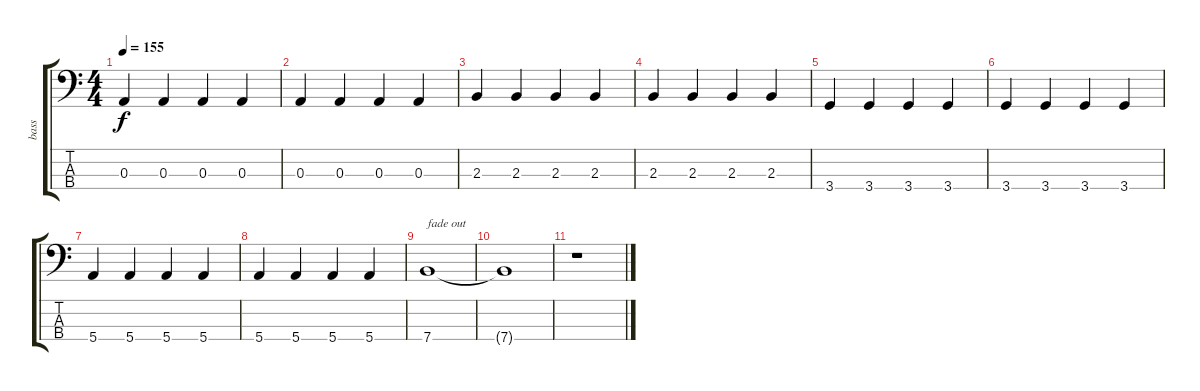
\track ("bass" "bass") {instrument electricbassfinger}
\staff {score tabs}
\tuning (G2 D2 A1 E1) {hide}
\ts (4 4)
\tempo 155
\clef f4
\ks c
0.3.4{dy f} 0.3.4 0.3.4 0.3.4 |
0.3.4 0.3.4 0.3.4 0.3.4 |
2.3.4 2.3.4 2.3.4 2.3.4 |
2.3.4 2.3.4 2.3.4 2.3.4 |
3.4.4 3.4.4 3.4.4 3.4.4 |
3.4.4 3.4.4 3.4.4 3.4.4 |
5.4.4 5.4.4 5.4.4 5.4.4 |
5.4.4 5.4.4 5.4.4 5.4.4 |
7.4.1{txt "fade out" volume 0} |
7.4{t}.1 |
r.1{volume 16}
